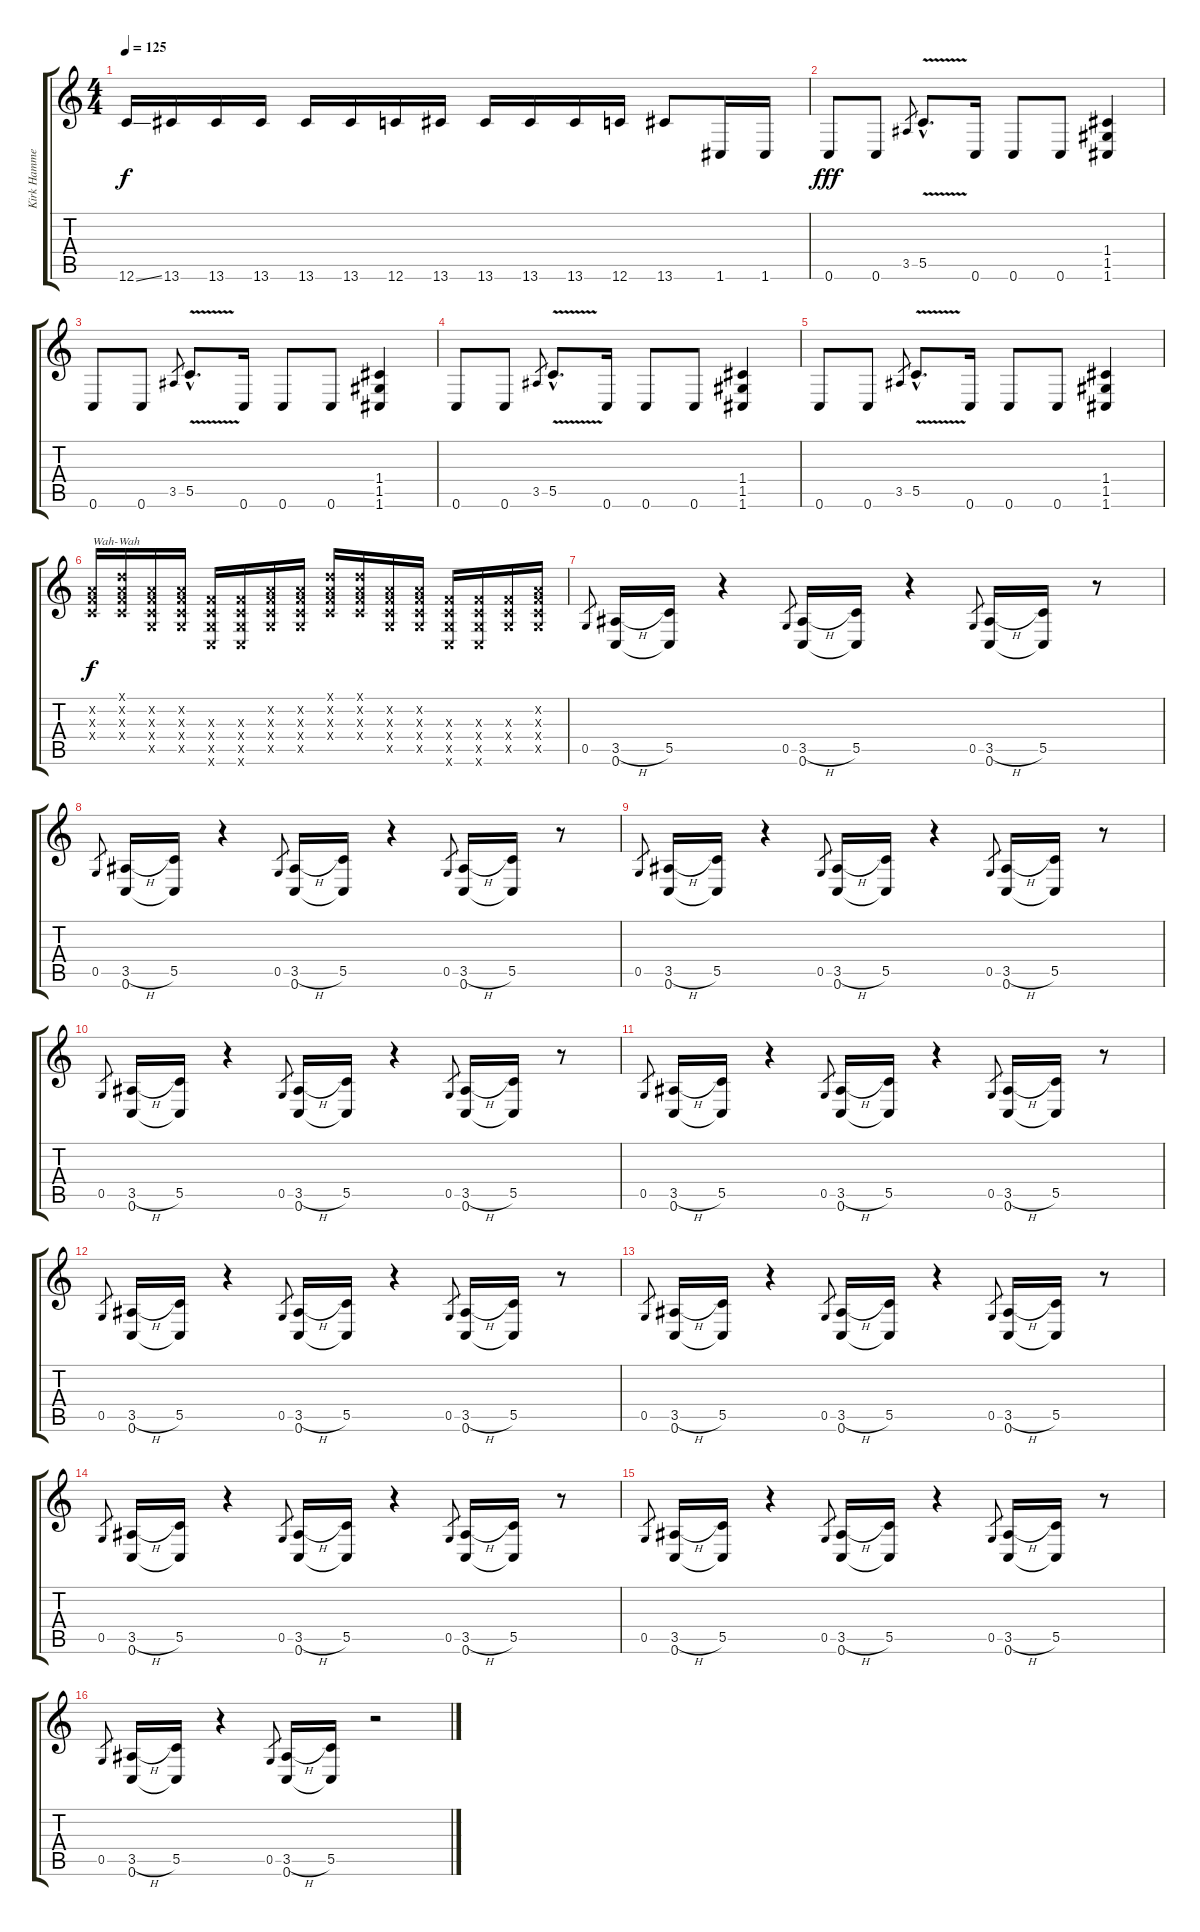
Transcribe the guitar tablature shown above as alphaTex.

\track ("Kirk Hammet" "Kirk Hamme") {instrument distortionguitar}
\staff {score tabs}
\tuning (D4 A3 F3 C3 G2 C2) {hide}
\ts (4 4)
\tempo 125
\clef g2
\ks c
12.6{ss}.16{dy f} 13.6.16 13.6.16 13.6.16 13.6.16 13.6.16 12.6.16 13.6.16 13.6.16 13.6.16 13.6.16 12.6.16 13.6.8 1.6.16 1.6.16 |
0.6.8{dy fff} 0.6.8 3.5.8{gr} 5.5{v hac}.8{d} 0.6.16 0.6.8 0.6.8 (1.4 1.5 1.6).4 |
0.6.8 0.6.8 3.5.8{gr} 5.5{v hac}.8{d} 0.6.16 0.6.8 0.6.8 (1.4 1.5 1.6).4 |
0.6.8 0.6.8 3.5.8{gr} 5.5{v hac}.8{d} 0.6.16 0.6.8 0.6.8 (1.4 1.5 1.6).4 |
0.6.8 0.6.8 3.5.8{gr} 5.5{v hac}.8{d} 0.6.16 0.6.8 0.6.8 (1.4 1.5 1.6).4 |
(0.2{x} 0.3{x} 0.4{x}).16{txt "Wah-Wah" dy f} (0.1{x} 0.2{x} 0.3{x} 0.4{x}).16 (0.2{x} 0.3{x} 0.4{x} 0.5{x}).16 (0.2{x} 0.3{x} 0.4{x} 0.5{x}).16 (0.3{x} 0.4{x} 0.5{x} 0.6{x}).16 (0.3{x} 0.4{x} 0.5{x} 0.6{x}).16 (0.2{x} 0.3{x} 0.4{x} 0.5{x}).16 (0.2{x} 0.3{x} 0.4{x} 0.5{x}).16 (0.1{x} 0.2{x} 0.3{x} 0.4{x}).16 (0.1{x} 0.2{x} 0.3{x} 0.4{x}).16 (0.2{x} 0.3{x} 0.4{x} 0.5{x}).16 (0.2{x} 0.3{x} 0.4{x} 0.5{x}).16 (0.3{x} 0.4{x} 0.5{x} 0.6{x}).16 (0.3{x} 0.4{x} 0.5{x} 0.6{x}).16 (0.3{x} 0.4{x} 0.5{x}).16 (0.2{x} 0.3{x} 0.4{x} 0.5{x}).16 |
0.5.8{gr} (3.5{h} 0.6).16 (5.5 0.6{t}).16 r.4 0.5.8{gr} (3.5{h} 0.6).16 (5.5 0.6{t}).16 r.4 0.5.8{gr} (3.5{h} 0.6).16 (5.5 0.6{t}).16 r.8 |
0.5.8{gr} (3.5{h} 0.6).16 (5.5 0.6{t}).16 r.4 0.5.8{gr} (3.5{h} 0.6).16 (5.5 0.6{t}).16 r.4 0.5.8{gr} (3.5{h} 0.6).16 (5.5 0.6{t}).16 r.8 |
0.5.8{gr} (3.5{h} 0.6).16 (5.5 0.6{t}).16 r.4 0.5.8{gr} (3.5{h} 0.6).16 (5.5 0.6{t}).16 r.4 0.5.8{gr} (3.5{h} 0.6).16 (5.5 0.6{t}).16 r.8 |
0.5.8{gr} (3.5{h} 0.6).16 (5.5 0.6{t}).16 r.4 0.5.8{gr} (3.5{h} 0.6).16 (5.5 0.6{t}).16 r.4 0.5.8{gr} (3.5{h} 0.6).16 (5.5 0.6{t}).16 r.8 |
0.5.8{gr} (3.5{h} 0.6).16 (5.5 0.6{t}).16 r.4 0.5.8{gr} (3.5{h} 0.6).16 (5.5 0.6{t}).16 r.4 0.5.8{gr} (3.5{h} 0.6).16 (5.5 0.6{t}).16 r.8 |
0.5.8{gr} (3.5{h} 0.6).16 (5.5 0.6{t}).16 r.4 0.5.8{gr} (3.5{h} 0.6).16 (5.5 0.6{t}).16 r.4 0.5.8{gr} (3.5{h} 0.6).16 (5.5 0.6{t}).16 r.8 |
0.5.8{gr} (3.5{h} 0.6).16 (5.5 0.6{t}).16 r.4 0.5.8{gr} (3.5{h} 0.6).16 (5.5 0.6{t}).16 r.4 0.5.8{gr} (3.5{h} 0.6).16 (5.5 0.6{t}).16 r.8 |
0.5.8{gr} (3.5{h} 0.6).16 (5.5 0.6{t}).16 r.4 0.5.8{gr} (3.5{h} 0.6).16 (5.5 0.6{t}).16 r.4 0.5.8{gr} (3.5{h} 0.6).16 (5.5 0.6{t}).16 r.8 |
0.5.8{gr} (3.5{h} 0.6).16 (5.5 0.6{t}).16 r.4 0.5.8{gr} (3.5{h} 0.6).16 (5.5 0.6{t}).16 r.4 0.5.8{gr} (3.5{h} 0.6).16 (5.5 0.6{t}).16 r.8 |
0.5.8{gr} (3.5{h} 0.6).16 (5.5 0.6{t}).16 r.4 0.5.8{gr} (3.5{h} 0.6).16 (5.5 0.6{t}).16 r.2
